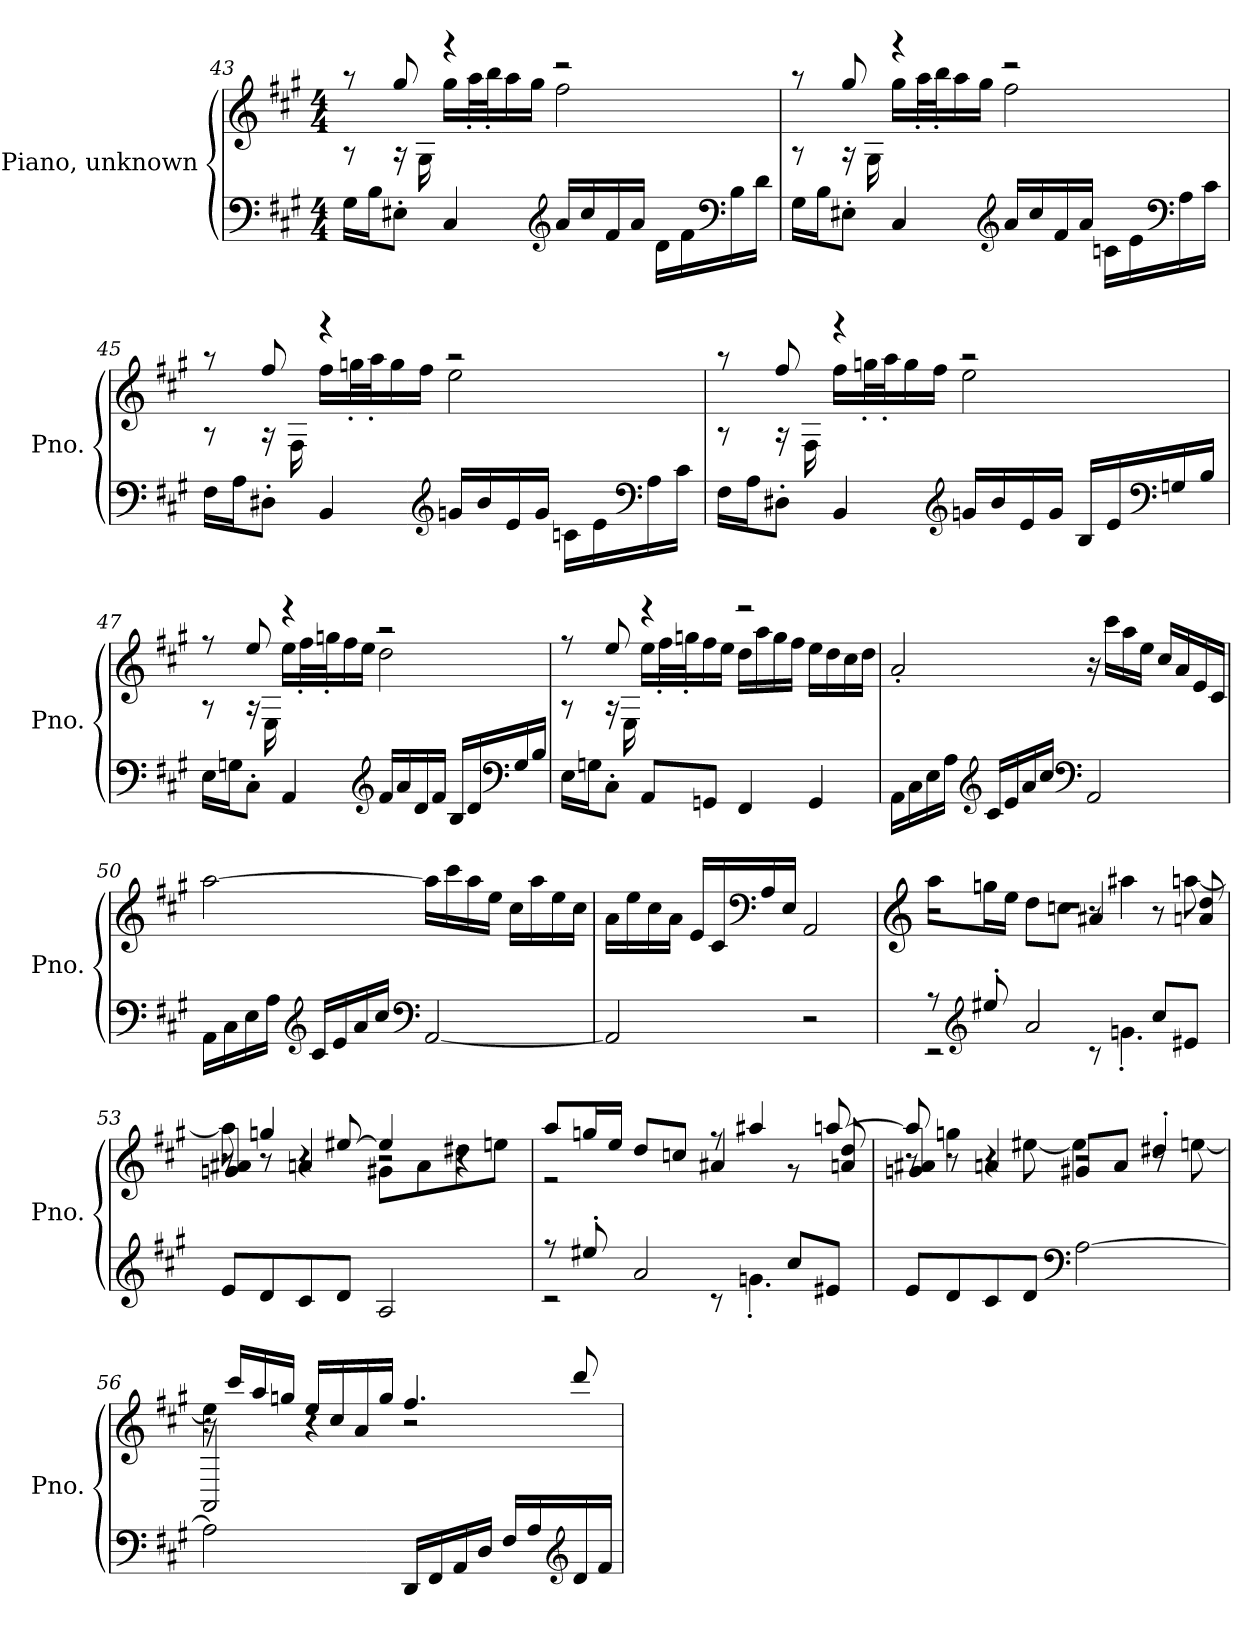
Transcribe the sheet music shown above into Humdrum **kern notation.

**kern	**kern
*part1	*part1
*staff2	*staff1
*I"Piano, unknown	*
*I'Pno.	*
*clefF4	*clefG2
*k[f#c#g#]	*k[f#c#g#]
*M4/4	*M4/4
=43	=43
*	*^
16G#\LL	8r	8r
16B\J	.	.
8E#X'\J	8gg#/	16r
.	.	16G#\
4C#/	4r	16gg#\LL
.	.	32aa'\L
.	.	32bb'\J
.	.	16aa\
.	.	16gg#\JJ
*clefG2	*	*
16a/LL	2r	2ff#\
16cc#/	.	.
16f#/	.	.
16a/JJ	.	.
16d\LL	.	.
16f#\	.	.
*clefF4	*	*
16B\	.	.
16d\JJ	.	.
!!LO:LB:g=z	!!
=44	=44	=44
16G#\LL	8r	8r
16B\J	.	.
8E#X'\J	8gg#/	16r
.	.	16G#\
4C#/	4r	16gg#\LL
.	.	32aa'\L
.	.	32bb'\J
.	.	16aa\
.	.	16gg#\JJ
*clefG2	*	*
16a/LL	2r	2ff#\
16cc#/	.	.
16f#/	.	.
16a/JJ	.	.
16cn\LL	.	.
16e\	.	.
*clefF4	*	*
16A\	.	.
16c\JJ	.	.
=45	=45	=45
16F#\LL	8r	8r
16A\J	.	.
8D#X'\J	8ff#/	16r
.	.	16F#\
4BB/	4r	16ff#\LL
.	.	32ggn'\L
.	.	32aa'\J
.	.	16gg\
.	.	16ff#\JJ
*clefG2	*	*
16gn/LL	2r	2ee\
16b/	.	.
16e/	.	.
16g/JJ	.	.
16cn\LL	.	.
16e\	.	.
*clefF4	*	*
16A\	.	.
16c\JJ	.	.
!!LO:LB:g=z	!!
=46	=46	=46
16F#\LL	8r	8r
16A\J	.	.
8D#X'\J	8ff#/	16r
.	.	16F#\
4BB/	4r	16ff#\LL
.	.	32ggn'\L
.	.	32aa'\J
.	.	16gg\
.	.	16ff#\JJ
*clefG2	*	*
16gn/LL	2r	2ee\
16b/	.	.
16e/	.	.
16g/JJ	.	.
16B/LL	.	.
16e/	.	.
*clefF4	*	*
16Gn/	.	.
16B/JJ	.	.
=47	=47	=47
16E\LL	8r	8r
16Gn\J	.	.
8C#'\J	8ee/	16r
.	.	16E\
4AA/	4r	16ee\LL
.	.	32ff#'\L
.	.	32ggn'\J
.	.	16ff#\
.	.	16ee\JJ
*clefG2	*	*
16f#/LL	2r	2dd\
16a/	.	.
16d/	.	.
16f#/JJ	.	.
16B/LL	.	.
16d/	.	.
*clefF4	*	*
16G/	.	.
16B/JJ	.	.
!!LO:LB:g=z	!!
=48	=48	=48
16E\LL	8r	8r
16Gn\J	.	.
8C#'\J	8ee/	16r
.	.	16E\
8AA/L	4r	16ee\LL
.	.	32ff#'\L
.	.	32ggn'\J
8GGn/J	.	16ff#\
.	.	16ee\JJ
4FF#/	2r	16dd\LL
.	.	16aa\
.	.	16gg\
.	.	16ff#\JJ
4GG/	.	16ee\LL
.	.	16dd\
.	.	16cc#\
.	.	16dd\JJ
*	*v	*v
=49	=49
16AA\LL	2a'/
16C#\	.
16E\	.
16A\JJ	.
*clefG2	*
16c#/LL	.
16e/	.
16a/	.
16cc#/JJ	.
*clefF4	*
2AA/	16r
.	16ccc#\LL
.	16aa\
.	16ee\JJ
.	16cc#/LL
.	16a/
.	16e/
.	16c#/JJ
!!LO:LB:g=z
=50	=50
16AA\LL	[2aa\
16C#\	.
16E\	.
16A\JJ	.
*clefG2	*
16c#/LL	.
16e/	.
16a/	.
16cc#/JJ	.
*clefF4	*
[2AA/	16aa\LL]
.	16ccc#\
.	16aa\
.	16ee\JJ
.	16cc#\LL
.	16aa\
.	16ee\
.	16cc#\JJ
=51	=51
2AA/]	16a\LL
.	16ee\
.	16cc#\
.	16a\JJ
.	16e/LL
.	16c#/
*	*clefF4
.	16A/
.	16E/JJ
2r	2AA/
!!LO:LB:g=z
=52	=52
*	*clefG2
*^	*^
*	*	*	*^
8r	2r	1r	8aa\L	2r
*clefG2	*	*	*	*
8ee#X'/	.	.	16ggn\L	.
.	.	.	16ee\JJ	.
2a/	.	.	8dd\L	.
.	.	.	8ccn\J	.
.	8r	.	8r	4a#X/
.	4.gn'\	.	4aa#X\	.
8cc#/L	.	.	.	8r
8e#X/J	.	.	[8aan\	8an/ 8dd/
*v	*v	*	*	*
=53	=53	=53	=53
8e/L	8r	8aa\]	4gn/ 4a#X/
8d/	4ggn/	8r	.
8c#/	.	4r	4an/
8d/J	[8ee#X/	.	.
2A/	4ee#/]	8g#X\L	2r
.	.	8a\	.
.	4r	8dd#X\	.
.	.	8een\J	.
*	*	*v	*v
!!LO:PB:g=z
=54	=54	=54
*^	*	*
8r	2r	8aa/L	2r
8ee#X'/	.	16ggn/L	.
.	.	16ee/JJ	.
2a/	.	8dd/L	.
.	.	8ccn/J	.
.	8r	8r	4a#X/
.	4.gn'\	4aa#X/	.
8cc#/L	.	.	8r
8e#X/J	.	[8aan/	8an/ 8dd/
*v	*v	*	*
=55	=55	=55
*	*	*^
8e/L	8aa/]	8r	4gn/ 4a#X/
8d/	8r	4ggn\	.
8c#/	4r	.	4an/
8d/J	.	[8ee#X\	.
*clefF4	*	*	*
[2A\	8g#X/L	4ee#\]	2r
.	8a/J	.	.
.	4dd#X'/	8r	.
.	.	[8een\	.
!!LO:LB:g=z	!!	!!
=56	=56	=56	=56
2A\]	16r	4ee\]	2AA/
.	16ccc#/LL	.	.
.	16aa/	.	.
.	16ggn/JJ	.	.
.	16ee/LL	4r	.
.	16cc#/	.	.
.	16a/	.	.
.	16gg/JJ	.	.
16DD/LL	4.ff#/	2r	2r
16FF#/	.	.	.
16AA/	.	.	.
16D/JJ	.	.	.
16F#/LL	.	.	.
16A/	.	.	.
*clefG2	*	*	*
16d/	8ddd/	.	.
16f#/JJ	.	.	.
*	*v	*v	*v
=	=
*-	*-
